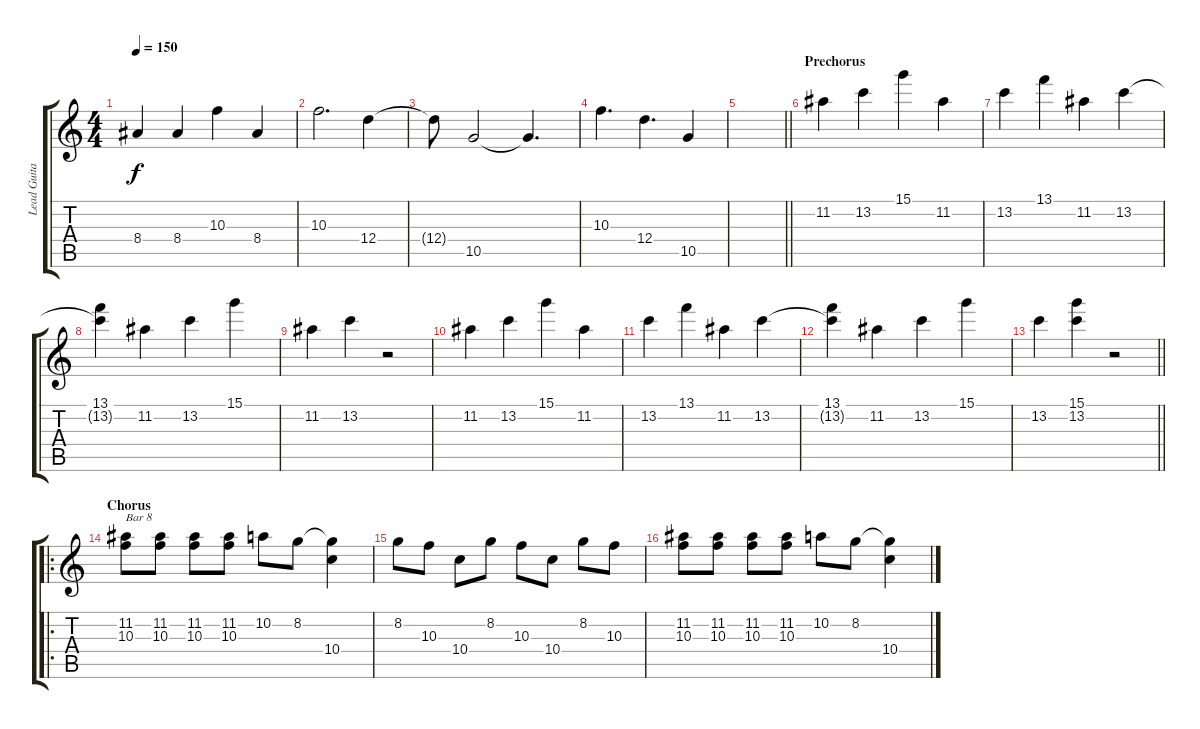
\track ("Lead Guitar" "Lead Guita") {instrument distortionguitar}
\staff {score tabs}
\tuning (E4 B3 G3 D3 A2 D2) {hide}
\ts (4 4)
\tempo 150
\clef g2
\ks c
8.4.4{dy f} 8.4.4 10.3.4 8.4.4 |
10.3.2{d} 12.4.4 |
12.4{t}.8 10.5.2 10.5{t}.4{d} |
10.3.4{d} 12.4.4{d} 10.5.4 |
\barLineRight lightlight
|
\section ("" "Prechorus")
11.2.4{instrument distortionguitar} 13.2.4 15.1.4 11.2.4 |
13.2.4 13.1.4 11.2.4 13.2.4 |
(13.1 13.2{t}).4 11.2.4 13.2.4 15.1.4 |
11.2.4 13.2.4 r.2 |
11.2.4 13.2.4 15.1.4 11.2.4 |
13.2.4 13.1.4 11.2.4 13.2.4 |
(13.1 13.2{t}).4 11.2.4 13.2.4 15.1.4 |
\barLineRight lightlight
13.2.4 (15.1 13.2).4 r.2 |
\ro
\section ("" "Chorus")
(11.2 10.3).8{txt "Bar 8"} (11.2 10.3).8 (11.2 10.3).8 (11.2 10.3).8 10.2.8 8.2.8 (8.2{t} 10.4).4 |
8.2.8 10.3.8 10.4.8 8.2.8 10.3.8 10.4.8 8.2.8 10.3.8 |
(11.2 10.3).8 (11.2 10.3).8 (11.2 10.3).8 (11.2 10.3).8 10.2.8 8.2.8 (8.2{t} 10.4).4
